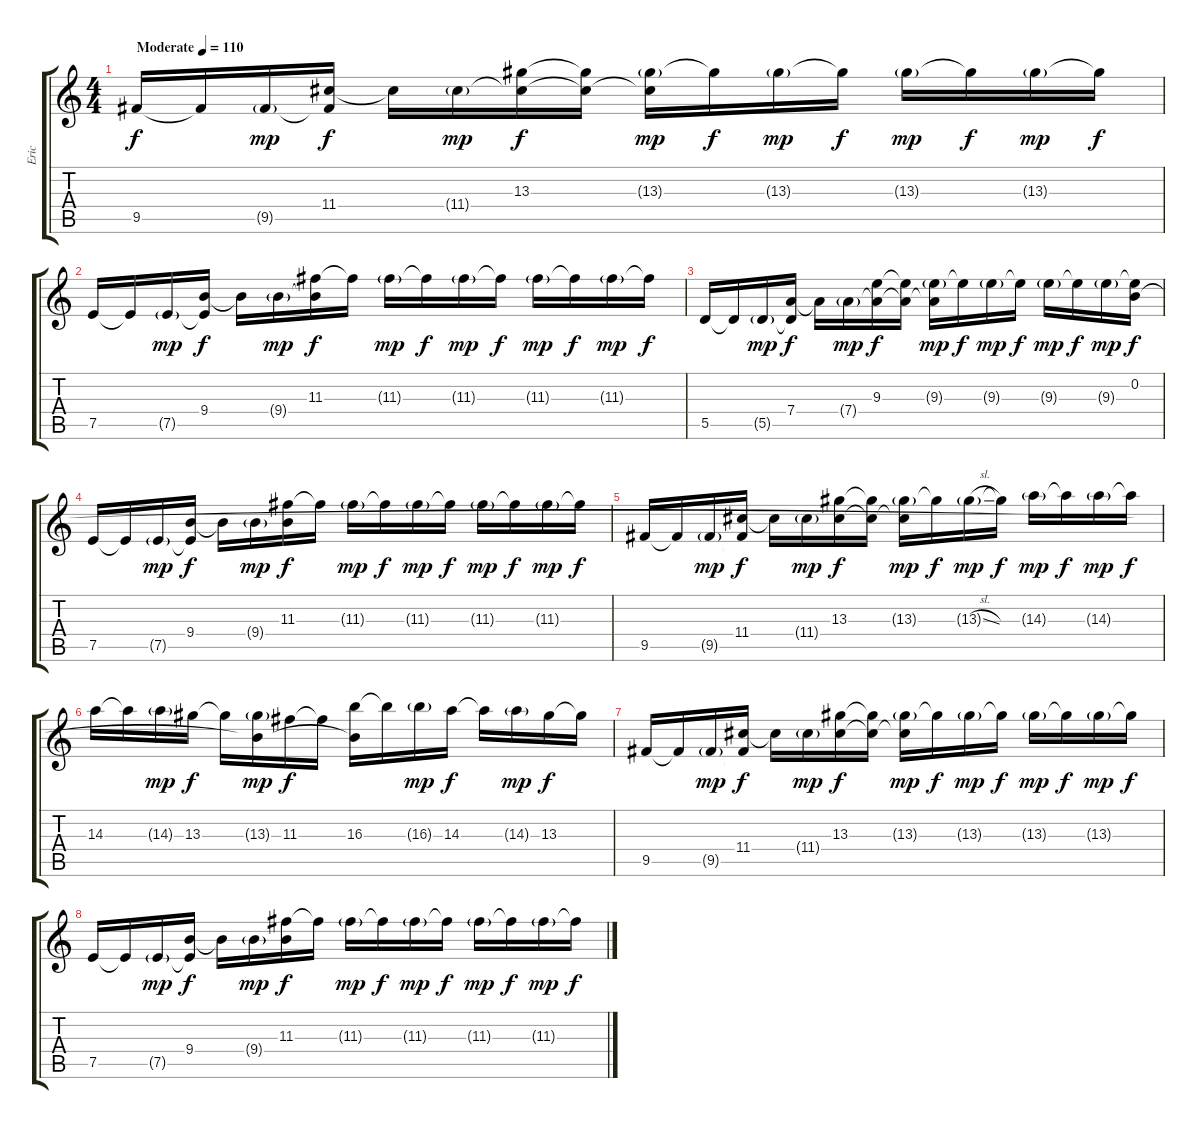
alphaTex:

\track ("Eric" "Eric") {instrument distortionguitar}
\staff {score tabs}
\tuning (E4 B3 G3 D3 A2 D2) {hide}
\ts (4 4)
\tempo (110 "Moderate")
\clef g2
\ks c
9.5.16{dy f instrument electricguitarclean} 9.5{t}.16 9.5{g}.16{dy mp} (11.4 9.5{t}).16{dy f} 11.4{t}.16 11.4{g}.16{dy mp} (13.3 11.4{t}).16{dy f} (13.3{t} 11.4{t}).16 (13.3{g} 11.4{t}).16{dy mp} 13.3{t}.16{dy f} 13.3{g}.16{dy mp} 13.3{t}.16{dy f} 13.3{g}.16{dy mp} 13.3{t}.16{dy f} 13.3{g}.16{dy mp} 13.3{t}.16{dy f} |
7.5.16 7.5{t}.16 7.5{g}.16{dy mp} (9.4 7.5{t}).16{dy f} 9.4{t}.16 9.4{g}.16{dy mp} (11.3 9.4{t}).16{dy f} 11.3{t}.16 11.3{g}.16{dy mp} 11.3{t}.16{dy f} 11.3{g}.16{dy mp} 11.3{t}.16{dy f} 11.3{g}.16{dy mp} 11.3{t}.16{dy f} 11.3{g}.16{dy mp} 11.3{t}.16{dy f} |
5.5.16 5.5{t}.16 5.5{g}.16{dy mp} (7.4 5.5{t}).16{dy f} 7.4{t}.16 7.4{g}.16{dy mp} (9.3 7.4{t}).16{dy f} (9.3{t} 7.4{t}).16 (9.3{g} 7.4{t}).16{dy mp} 9.3{t}.16{dy f} 9.3{g}.16{dy mp} 9.3{t}.16{dy f} 9.3{g}.16{dy mp} 9.3{t}.16{dy f} 9.3{g}.16{dy mp} (0.2 9.3{t}).16{dy f} |
7.5.16 7.5{t}.16 7.5{g}.16{dy mp} (9.4 7.5{t}).16{dy f} 9.4{t}.16 9.4{g}.16{dy mp} (11.3 9.4{t}).16{dy f} 11.3{t}.16 11.3{g}.16{dy mp} 11.3{t}.16{dy f} 11.3{g}.16{dy mp} 11.3{t}.16{dy f} 11.3{g}.16{dy mp} 11.3{t}.16{dy f} 11.3{g}.16{dy mp} 11.3{t}.16{dy f} |
9.5.16 9.5{t}.16 9.5{g}.16{dy mp} (11.4 9.5{t}).16{dy f} 11.4{t}.16 11.4{g}.16{dy mp} (13.3 11.4{t}).16{dy f} (13.3{t} 11.4{t}).16 (13.3{g} 11.4{t}).16{dy mp} 13.3{t}.16{dy f} 13.3{sl g}.16{dy mp} 13.3{t}.16{dy f} 14.3{g}.16{dy mp} 14.3{t}.16{dy f} 14.3{g}.16{dy mp} 14.3{t}.16{dy f} |
14.3.16 14.3{t}.16 14.3{g}.16{dy mp} 13.3.16{dy f} 13.3{t}.16 (0.2{t} 13.3{g}).16{dy mp} 11.3.16{dy f} 11.3{t}.16 (0.2{t} 16.3).16 16.3{t}.16 16.3{g}.16{dy mp} 14.3.16{dy f} 14.3{t}.16 14.3{g}.16{dy mp} 13.3.16{dy f} 13.3{t}.16 |
9.5.16{instrument electricguitarclean} 9.5{t}.16 9.5{g}.16{dy mp} (11.4 9.5{t}).16{dy f} 11.4{t}.16 11.4{g}.16{dy mp} (13.3 11.4{t}).16{dy f} (13.3{t} 11.4{t}).16 (13.3{g} 11.4{t}).16{dy mp} 13.3{t}.16{dy f} 13.3{g}.16{dy mp} 13.3{t}.16{dy f} 13.3{g}.16{dy mp} 13.3{t}.16{dy f} 13.3{g}.16{dy mp} 13.3{t}.16{dy f} |
7.5.16 7.5{t}.16 7.5{g}.16{dy mp} (9.4 7.5{t}).16{dy f} 9.4{t}.16 9.4{g}.16{dy mp} (11.3 9.4{t}).16{dy f} 11.3{t}.16 11.3{g}.16{dy mp} 11.3{t}.16{dy f} 11.3{g}.16{dy mp} 11.3{t}.16{dy f} 11.3{g}.16{dy mp} 11.3{t}.16{dy f} 11.3{g}.16{dy mp} 11.3{t}.16{dy f}
